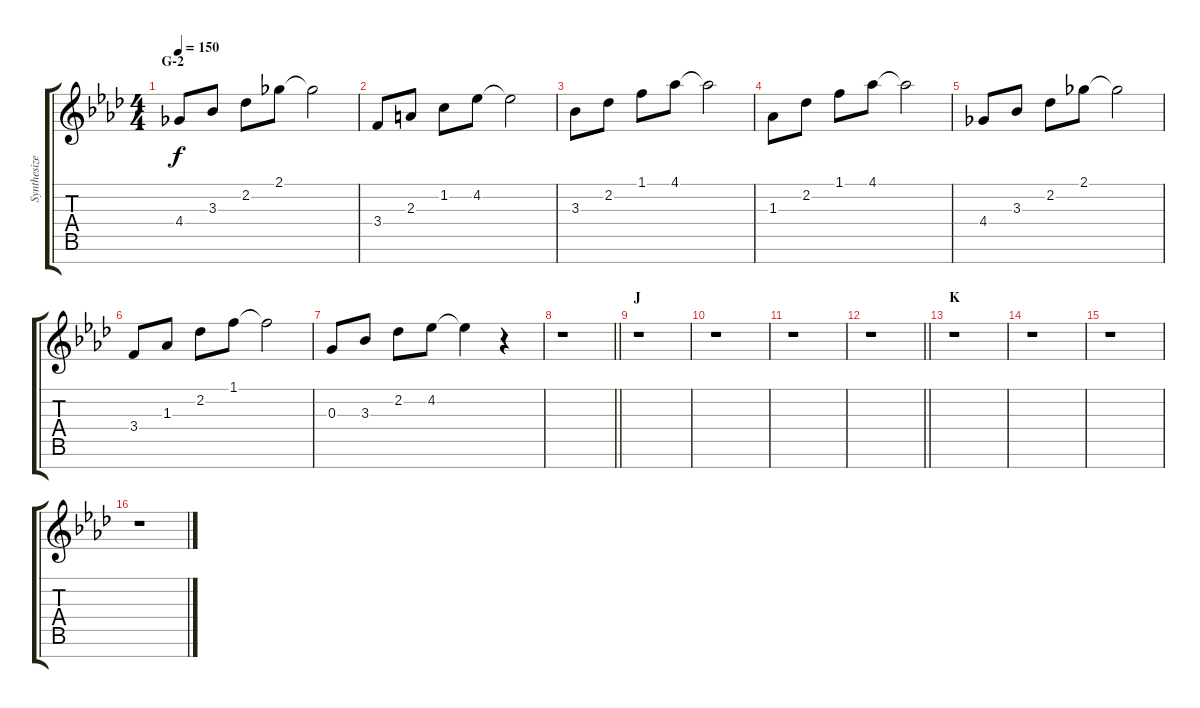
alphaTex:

\track ("Synthesizer" "Synthesize") {instrument fx5brightness}
\staff {score tabs}
\tuning (E5 B4 G4 D4 A3 E3 B2) {hide}
\ts (4 4)
\section ("" "G-2")
\tempo 150
\clef g2
\ks ab
4.4.8{dy f} 3.3.8 2.2.8 2.1.8 2.1{t}.2 |
3.4.8 2.3.8 1.2.8 4.2.8 4.2{t}.2 |
3.3.8 2.2.8 1.1.8 4.1.8 4.1{t}.2 |
1.3.8 2.2.8 1.1.8 4.1.8 4.1{t}.2 |
4.4.8 3.3.8 2.2.8 2.1.8 2.1{t}.2 |
3.4.8 1.3.8 2.2.8 1.1.8 1.1{t}.2 |
0.3.8 3.3.8 2.2.8 4.2.8 4.2{t}.4 r.4 |
\barLineRight lightlight
r.1 |
\section ("" "J")
r.1 |
r.1 |
r.1 |
\barLineRight lightlight
r.1 |
\section ("" "K")
r.1 |
r.1 |
r.1 |
r.1
